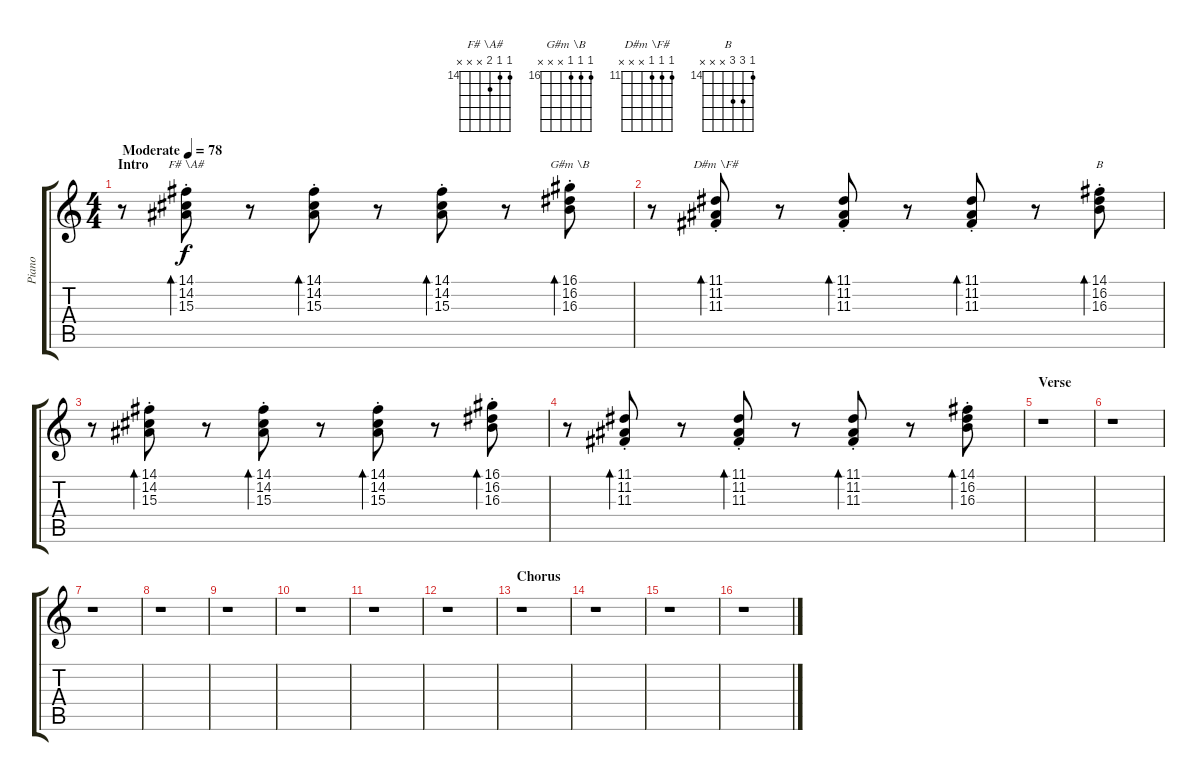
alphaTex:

\track ("Piano" "Piano") {instrument brightacousticpiano}
\staff {score tabs}
\tuning (E4 B3 G3 D3 A2 E2) {hide}
\chord ("F# \\A#" 14 14 15 x x x) {firstfret 14}
\chord ("G#m \\B" 16 16 16 x x x) {firstfret 16}
\chord ("D#m \\F#" 11 11 11 x x x) {firstfret 11}
\chord ("B" 14 16 16 x x x) {firstfret 14}
\ts (4 4)
\section ("" "Intro")
\tempo (78 "Moderate")
\clef g2
\ks c
r.8{dy f instrument brightacousticpiano} (14.1{st} 14.2{st} 15.3{st}).8{bd 60 ch "F# \\A#"} r.8 (14.1{st} 14.2{st} 15.3{st}).8{bd 60} r.8 (14.1{st} 14.2{st} 15.3{st}).8{bd 60} r.8 (16.1{st} 16.2{st} 16.3{st}).8{bd 60 ch "G#m \\B"} |
r.8 (11.1{st} 11.2{st} 11.3{st}).8{bd 60 ch "D#m \\F#"} r.8 (11.1{st} 11.2{st} 11.3{st}).8{bd 60} r.8 (11.1{st} 11.2{st} 11.3{st}).8{bd 60} r.8 (14.1{st} 16.2{st} 16.3{st}).8{bd 60 ch "B"} |
r.8 (14.1{st} 14.2{st} 15.3{st}).8{bd 60} r.8 (14.1{st} 14.2{st} 15.3{st}).8{bd 60} r.8 (14.1{st} 14.2{st} 15.3{st}).8{bd 60} r.8 (16.1{st} 16.2{st} 16.3{st}).8{bd 60} |
r.8 (11.1{st} 11.2{st} 11.3{st}).8{bd 60} r.8 (11.1{st} 11.2{st} 11.3{st}).8{bd 60} r.8 (11.1{st} 11.2{st} 11.3{st}).8{bd 60} r.8 (14.1{st} 16.2{st} 16.3{st}).8{bd 60} |
\section ("" "Verse")
r.1 |
r.1 |
r.1 |
r.1 |
r.1 |
r.1 |
r.1 |
r.1 |
\section ("" "Chorus")
r.1 |
r.1 |
r.1 |
r.1
